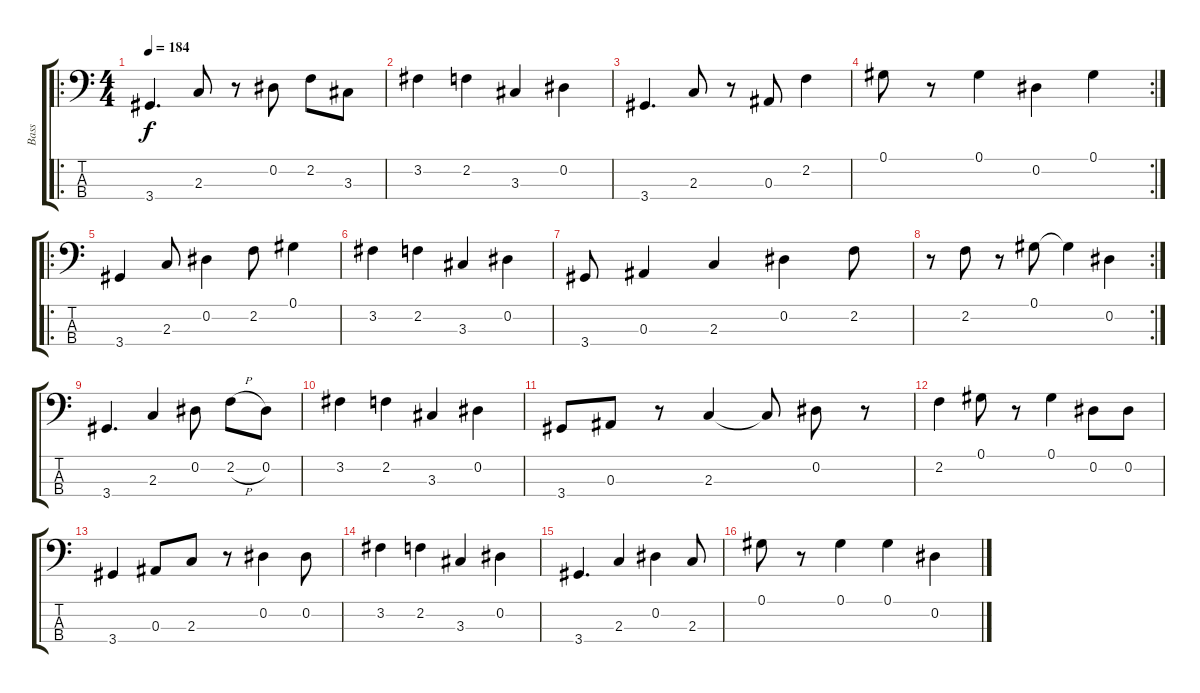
\track ("Bass" "Bass") {instrument electricbassfinger}
\staff {score tabs}
\tuning (Ab2 Eb2 Bb1 F1) {hide}
\ro
\ts (4 4)
\tempo 184
\clef f4
\ks c
3.4.4{d dy f} 2.3.8 r.8 0.2.8 2.2.8 3.3.8 |
3.2.4 2.2.4 3.3.4 0.2.4 |
3.4.4{d} 2.3.8 r.8 0.3.8 2.2.4 |
\rc 2
0.1.8 r.8 0.1.4 0.2.4 0.1.4 |
\ro
3.4.4 2.3.8 0.2.4 2.2.8 0.1.4 |
3.2.4 2.2.4 3.3.4 0.2.4 |
3.4.8 0.3.4 2.3.4 0.2.4 2.2.8 |
\rc 2
r.8 2.2.8 r.8 0.1.8 0.1{t}.4 0.2.4 |
3.4.4{d} 2.3.4 0.2.8 2.2{h}.8 0.2.8 |
3.2.4 2.2.4 3.3.4 0.2.4 |
3.4.8 0.3.8 r.8 2.3.4 2.3{t}.8 0.2.8 r.8 |
2.2.4 0.1.8 r.8 0.1.4 0.2.8 0.2.8 |
3.4.4 0.3.8 2.3.8 r.8 0.2.4 0.2.8 |
3.2.4 2.2.4 3.3.4 0.2.4 |
3.4.4{d} 2.3.4 0.2.4 2.3.8 |
0.1.8 r.8 0.1.4 0.1.4 0.2.4
